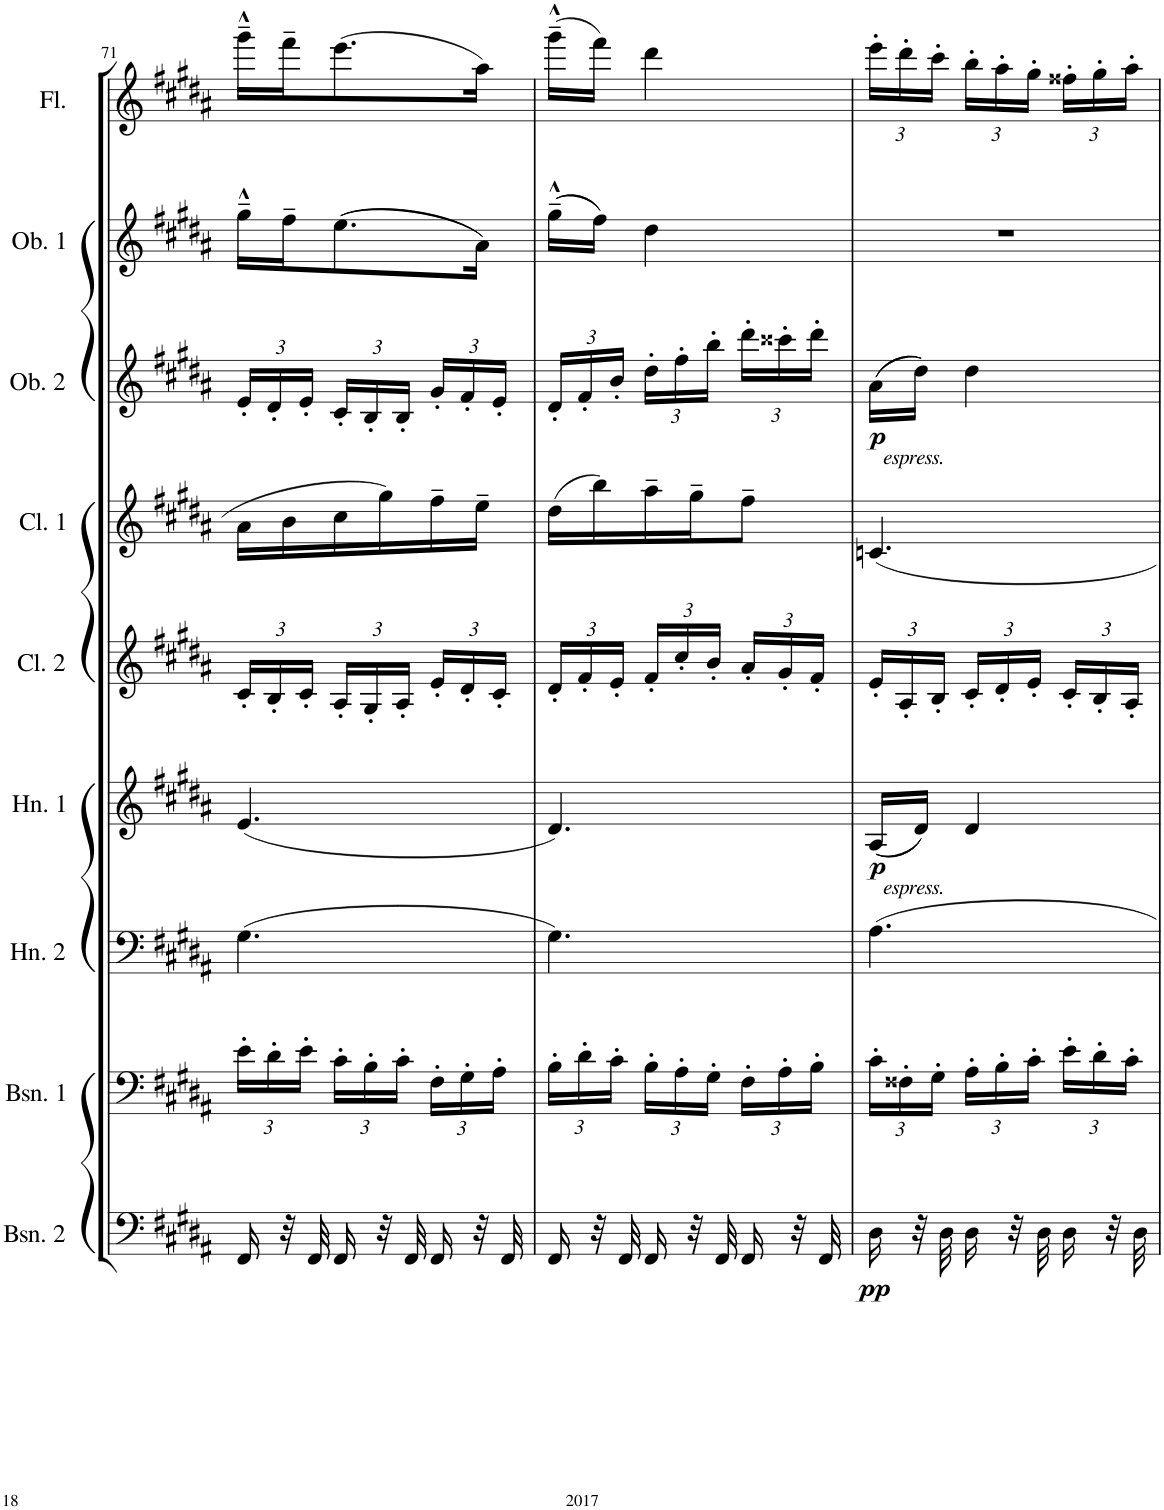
**kern	**dynam	**kern	**kern	**kern	**dynam	**kern	**kern	**kern	**dynam	**kern	**kern
*part9	*part9	*part8	*part7	*part6	*part6	*part5	*part4	*part3	*part3	*part2	*part1
*staff9	*staff9	*staff8	*staff7	*staff6	*staff6	*staff5	*staff4	*staff3	*staff3	*staff2	*staff1
*I"Bassoon 2	*	*I"Bassoon 1	*I"Horn in F	*I"Horn 1 in F	*	*I"Bb Clarinet	*I"Bb Clarinet 1	*I"Oboe 2	*	*I"Oboe 1	*I"Flute
*I'Bsn. 2	*	*I'Bsn. 1	*I'Hn. 2	*I'Hn. 1	*	*I'Cl. 2	*I'Cl. 1	*I'Ob. 2	*	*I'Ob. 1	*I'Fl.
!!LO:PB:g=z
*clefF4	*	*clefF4	*clefF4	*clefG2	*	*clefG2	*clefG2	*clefG2	*	*clefG2	*clefG2
*	*	*	*ITrd4c7	*ITrd4c7	*	*ITrd1c2	*ITrd1c2	*	*	*	*
*k[f#c#g#d#a#]	*	*k[f#c#g#d#a#]	*k[f#c#g#d#a#]	*k[f#c#g#d#a#]	*	*k[f#c#g#d#a#]	*k[f#c#g#d#a#]	*k[f#c#g#d#a#]	*	*k[f#c#g#d#a#]	*k[f#c#g#d#a#]
*M3/8	*	*M3/8	*M3/8	*M3/8	*	*M3/8	*M3/8	*M3/8	*	*M3/8	*M3/8
*	*	*Xbrackettup	*	*	*	*Xbrackettup	*	*Xbrackettup	*	*	*
=71	=71	=71	=71	=71	=71	=71	=71	=71	=71	=71	=71
16FF#/	.	24e'\LL	(4.G#\	(4.e/	.	24c#'/LL	16a#\LL	24e'/LL	.	16gg#~^^\LL	16ggg#~^^\LL
.	.	24d#'\	.	.	.	24B'/	.	24d#'/	.	.	.
32r	.	.	.	.	.	.	16b\	.	.	16ff#~\J	16fff#~\J
.	.	24e'\JJ	.	.	.	24c#'/JJ	.	24e'/JJ	.	.	.
32FF#/KLL	.	.	.	.	.	.	.	.	.	.	.
16FF#/JJ	.	24c#'\LL	.	.	.	24A#'/LL	16cc#\	24c#'/LL	.	((8.ee\	(8.eee\
.	.	24B'\	.	.	.	24G#'/	.	24B'/	.	.	.
32r	.	.	.	.	.	.	16gg#\	.	.	.	.
.	.	24c#'\JJ	.	.	.	24A#'/JJ	.	24B'/JJ	.	.	.
32FF#/KLL	.	.	.	.	.	.	.	.	.	.	.
16FF#/JJ	.	24F#'\LL	.	.	.	24e'/LL	16ff#~\	24g#'/LL	.	.	.
.	.	24G#'\	.	.	.	24d#'/	.	24f#'/	.	.	.
32r	.	.	.	.	.	.	16ee~\JJ	.	.	16a#\Jk))	16aa#\Jk)
.	.	24A#'\JJ	.	.	.	24c#'/JJ	.	24e'/JJ	.	.	.
32FF#/	.	.	.	.	.	.	.	.	.	.	.
=72	=72	=72	=72	=72	=72	=72	=72	=72	=72	=72	=72
16FF#/	.	24B'\LL	4.G#\)	4.d#/)	.	24d#'/LL	(16dd#\LL	24d#'/LL	.	((16gg#~^^\LL	(16ggg#~^^\LL
.	.	24d#'\	.	.	.	24f#'/	.	24f#'/	.	.	.
32r	.	.	.	.	.	.	16bb\)	.	.	16ff#\JJ))	16fff#\JJ)
.	.	24c#'\JJ	.	.	.	24e'/JJ	.	24b'/JJ	.	.	.
32FF#/KLL	.	.	.	.	.	.	.	.	.	.	.
16FF#/JJ	.	24B'\LL	.	.	.	24f#'/LL	16aa#~\	24dd#'\LL	.	4dd#\	4ddd#\
.	.	24A#'\	.	.	.	24cc#'/	.	24ff#'\	.	.	.
32r	.	.	.	.	.	.	16gg#~\J	.	.	.	.
.	.	24G#'\JJ	.	.	.	24b'/JJ	.	24bb'\JJ	.	.	.
32FF#/KLL	.	.	.	.	.	.	.	.	.	.	.
16FF#/JJ	.	24F#'\LL	.	.	.	24a#'/LL	8ff#~\J	24ddd#'\LL	.	.	.
.	.	24A#'\	.	.	.	24g#'/	.	24ccc##X'\	.	.	.
32r	.	.	.	.	.	.	.	.	.	.	.
.	.	24B'\JJ	.	.	.	24f#'/JJ	.	24ddd#'\JJ	.	.	.
32FF#/	.	.	.	.	.	.	.	.	.	.	.
=73	=73	=73	=73	=73	=73	=73	=73	=73	=73	=73	=73
*	*	*	*	*	*	*	*	*	*	*	*Xbrackettup
!	!	!	!	!	!	!	!	!LO:TX:b:i:t=espress.	!	!	!
!	!	!	!	!LO:TX:b:i:t=espress.	!	!	!	!	!	!	!
!	!LO:DY:b	!	!	!	!LO:DY:b	!	!	!	!LO:DY:b	!	!
16D#\	pp	24c#'\LL	4.A#\	((16A#/LL	p	24e'/LL	4.cn/	((16a#\LL	p	4.r	24eee'\LL
.	.	24F##X'\	.	.	.	24A#'/	.	.	.	.	24ddd#'\
32r	.	.	.	16d#/JJ))	.	.	.	16dd#\JJ))	.	.	.
.	.	24G#'\JJ	.	.	.	24B'/JJ	.	.	.	.	24ccc#'\JJ
32D#\KLL	.	.	.	.	.	.	.	.	.	.	.
16D#\JJ	.	24A#'\LL	.	4d#/	.	24c#'/LL	.	4dd#\	.	.	24bb'\LL
.	.	24B'\	.	.	.	24d#'/	.	.	.	.	24aa#'\
32r	.	.	.	.	.	.	.	.	.	.	.
.	.	24c#'\JJ	.	.	.	24e'/JJ	.	.	.	.	24gg#'\JJ
32D#\KLL	.	.	.	.	.	.	.	.	.	.	.
16D#\JJ	.	24e'\LL	.	.	.	24c#'/LL	.	.	.	.	24ff##X'\LL
.	.	24d#'\	.	.	.	24B'/	.	.	.	.	24gg#'\
32r	.	.	.	.	.	.	.	.	.	.	.
.	.	24c#'\JJ	.	.	.	24A#'/JJ	.	.	.	.	24aa#'\JJ
32D#\	.	.	.	.	.	.	.	.	.	.	.
=	=	=	=	=	=	=	=	=	=	=	=
*-	*-	*-	*-	*-	*-	*-	*-	*-	*-	*-	*-
